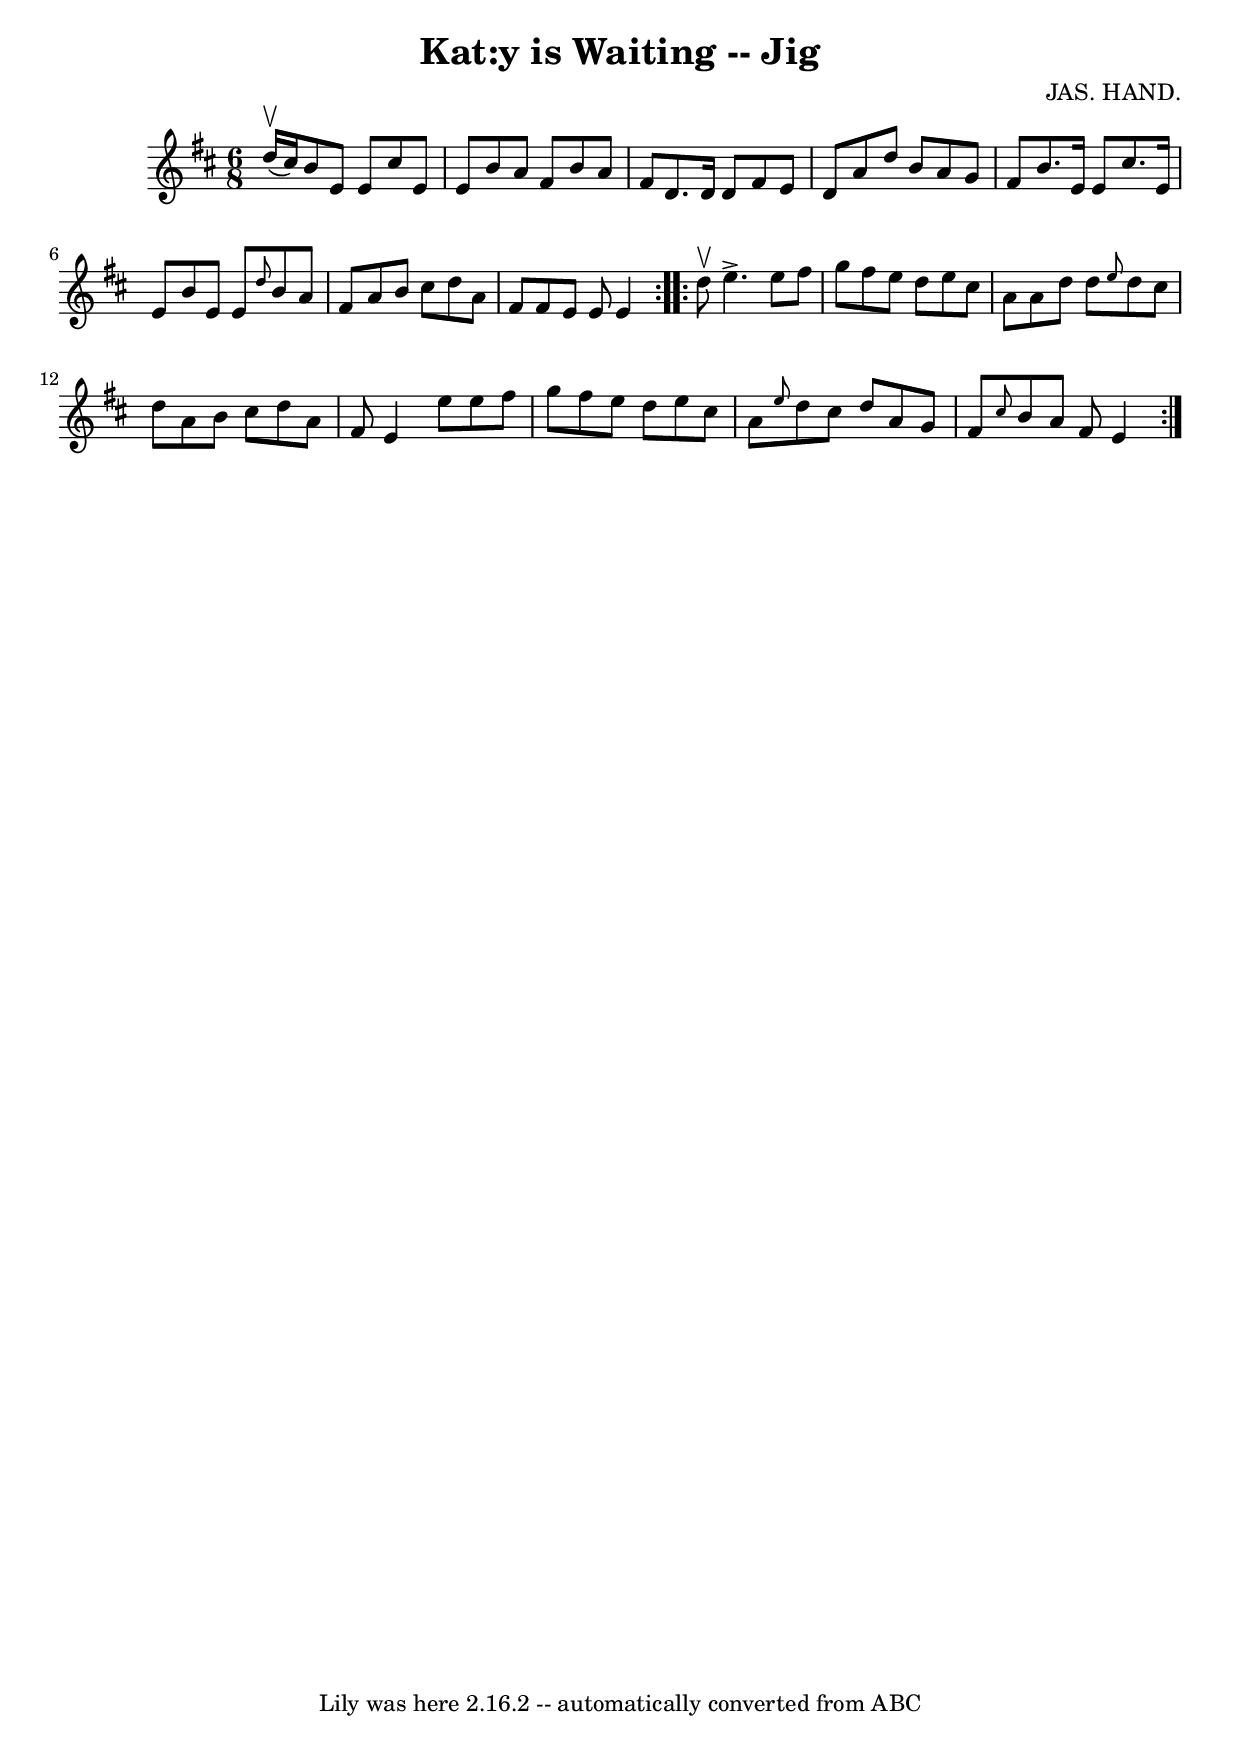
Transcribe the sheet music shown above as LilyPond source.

\version "2.16.2"
\include "Mammoth.ily"
\header {
  %% book = "Ryan's Mammoth Collection"
  composer = "JAS. HAND."
  crossRefNumber = "1"
  footnotes = "\\\\83 421"
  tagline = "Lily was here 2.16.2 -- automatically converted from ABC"
  title = "Kat:y is Waiting -- Jig"

}
voicedefault =  {



  \repeat volta 2 {

    \time 6/8 
    \key e \dorian d''16^\upbow(cis''16) |
    b'8 e'8 
    e'8 cis''8 e'8 e'8    |
    b'8 a'8 fis'8 b'8 a'8  
    fis'8    |
    d'8. d'16 d'8 fis'8 e'8 d'8    |
    
    a'8 d''8 b'8 a'8 g'8 fis'8    |
    b'8. e'16 e'8   
    cis''8. e'16 e'8    |
    b'8 e'8 e'8  \grace { d''8  
			}   
    b'8 a'8 fis'8    |
    a'8 b'8 cis''8 d''8 a'8 fis'8  
    |
    fis'8 e'8 e'8 e'4    
  }     
  \repeat volta 2 {
    d''8 
    ^\upbow |
    e''4.^\accent e''8 fis''8 g''8    |
    
    fis''8 e''8 d''8 e''8 cis''8 a'8    |
    a'8 d''8    
    d''8  \grace { e''8  
		 } d''8 cis''8 d''8    |
    a'8 b'8    
    cis''8 d''8 a'8 fis'8    |
    e'4 e''8 e''8 fis''8    
    g''8    |
    fis''8 e''8 d''8 e''8 cis''8 a'8    |
    
    \grace { e''8  
	   } d''8 cis''8 d''8 a'8 g'8 fis'8    |
    
    \grace { cis''8  
	   } b'8 a'8 fis'8 e'4    
  }   

}

\score{
  <<

    \context Staff="default"
    {
      \voicedefault 
      
    }

  >>
  \layout {
    
  }
  \midi {
  }

}
